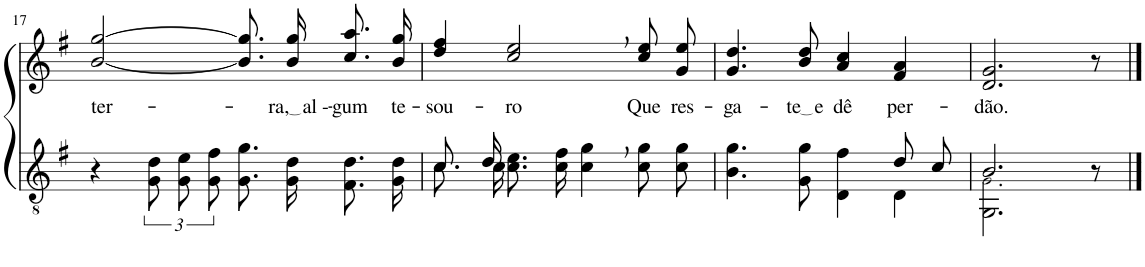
**kern	**kern	**text
*part2	*part1	*part1
*staff2	*staff1	*staff1
*I"Parte III e IV	*I"Parte I e II	*
!!LO:PB:g=z
*clefGv2	*clefG2	*
*Trd3c5	*Trd3c5	*
*k[f#]	*k[f#]	*
*M4/4	*M4/4	*
=17	=17	=17
!	!	!LO:LY:b
4r	[2b/ [2gg/	ter-
12G\ 12d\L	.	.
12G\ 12e\	.	.
12G\ 12f#\J	.	.
8.G\ 8.g\L	8.b]\ 8.gg]\L	.
!	!	!LO:LY:b
16G\ 16d\Jk	16b\ 16gg\Jk	ra, al -
!	!	!LO:LY:b
8.F#/ 8.d/L	8.cc\ 8.aa\L	-gum
!	!	!LO:LY:b
16G/ 16d/Jk	16b\ 16gg\Jk	te-
=18	=18	=18
*^	*	*
!	!	!	!LO:LY:b
8.c\L	8.c/L	4dd/ 4ff#/	-sou-
16c\Jk	16d/Jk	.	.
!	!	!	!LO:LY:b
8.c\ 8.e\L	2.ryy	2cc/, 2ee/,	-ro
16c\ 16f#\Jk	.	.	.
4c\, 4g\,	.	.	.
!	!	!	!LO:LY:b
8c\ 8g\L	.	8cc\ 8ee\L	Que
!	!	!	!LO:LY:b
8c\ 8g\J	.	8g\ 8ee\J	res-
=19	=19	=19	=19
!	!	!	!LO:LY:b
2.ryy	4.B\ 4.g\	4.g/ 4.dd/	-ga-
!	!	!	!LO:LY:b
.	8G\ 8g\	8b/ 8dd/	te e
!	!	!	!LO:LY:b
.	4D\ 4f#\	4a/ 4cc/	dê
!	!	!	!LO:LY:b
8d/L	4D\	4f#/ 4a/	per-
8c/J	.	.	.
=20	=20	=20	=20
!	!	!	!LO:LY:b
2.B/	2.GG\ 2.G!\	2.d/ 2.g/	-dão.
8r	8ryy	8r	.
*v	*v	*	*
==	==	==
*-	*-	*-
